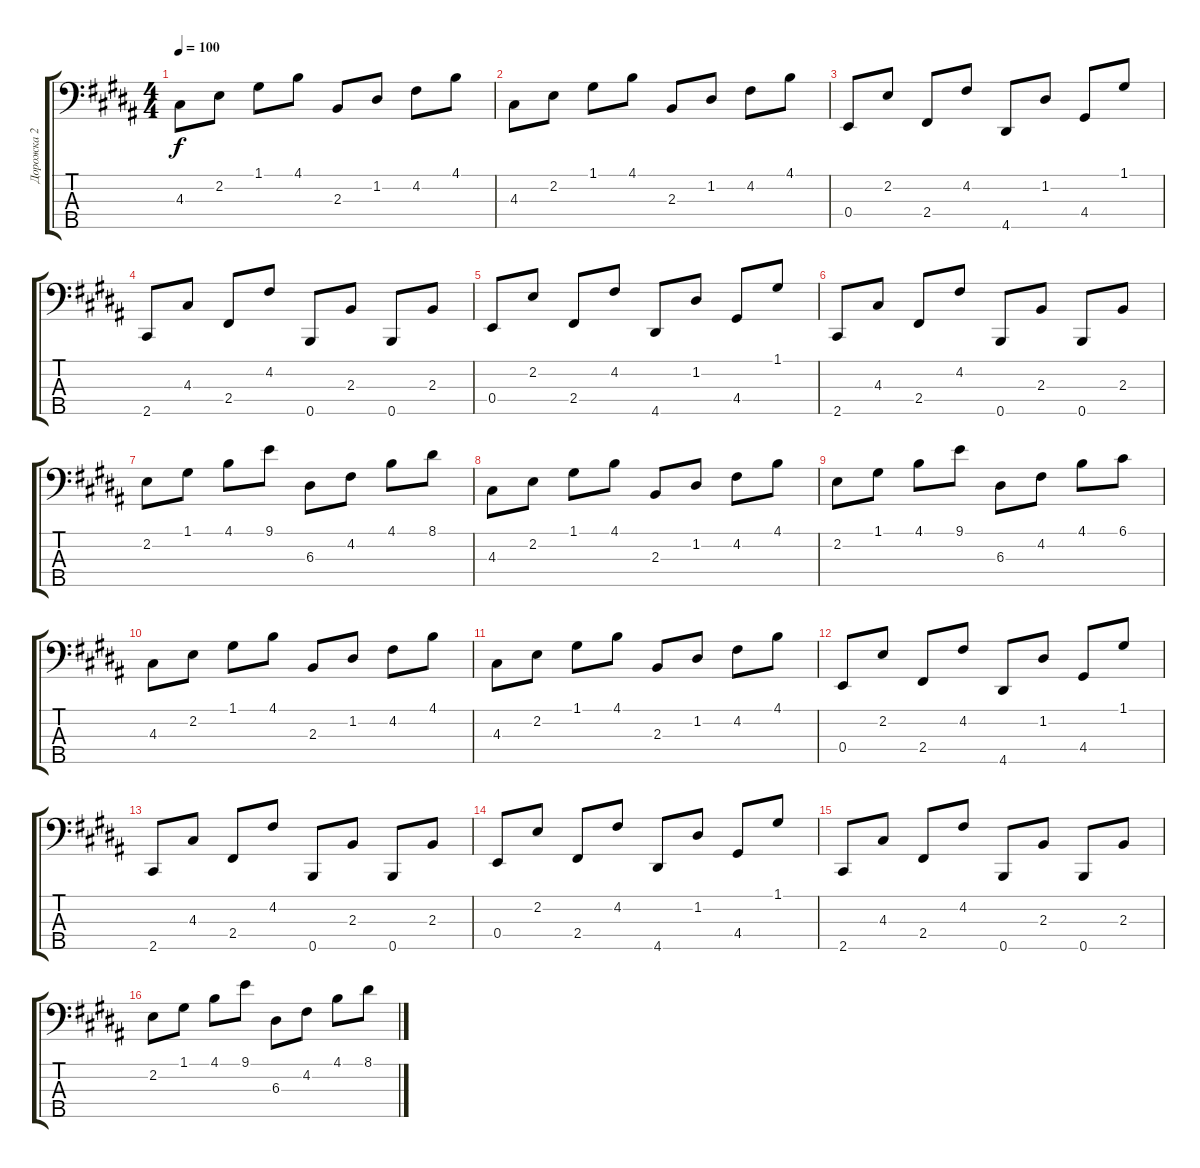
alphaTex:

\track ("Дорожка 2" "Дорожка 2") {instrument electricbassfinger bank 48}
\staff {score tabs}
\tuning (G2 D2 A1 E1 B0) {hide}
\ts (4 4)
\tempo 100
\clef f4
\ks b
4.3.8{dy f} 2.2.8 1.1.8 4.1.8 2.3.8 1.2.8 4.2.8 4.1.8 |
4.3.8 2.2.8 1.1.8 4.1.8 2.3.8 1.2.8 4.2.8 4.1.8 |
0.4.8 2.2.8 2.4.8 4.2.8 4.5.8 1.2.8 4.4.8 1.1.8 |
2.5.8 4.3.8 2.4.8 4.2.8 0.5.8 2.3.8 0.5.8 2.3.8 |
0.4.8 2.2.8 2.4.8 4.2.8 4.5.8 1.2.8 4.4.8 1.1.8 |
2.5.8 4.3.8 2.4.8 4.2.8 0.5.8 2.3.8 0.5.8 2.3.8 |
2.2.8 1.1.8 4.1.8 9.1.8 6.3.8 4.2.8 4.1.8 8.1.8 |
4.3.8 2.2.8 1.1.8 4.1.8 2.3.8 1.2.8 4.2.8 4.1.8 |
2.2.8 1.1.8 4.1.8 9.1.8 6.3.8 4.2.8 4.1.8 6.1.8 |
4.3.8 2.2.8 1.1.8 4.1.8 2.3.8 1.2.8 4.2.8 4.1.8 |
4.3.8 2.2.8 1.1.8 4.1.8 2.3.8 1.2.8 4.2.8 4.1.8 |
0.4.8 2.2.8 2.4.8 4.2.8 4.5.8 1.2.8 4.4.8 1.1.8 |
2.5.8 4.3.8 2.4.8 4.2.8 0.5.8 2.3.8 0.5.8 2.3.8 |
0.4.8 2.2.8 2.4.8 4.2.8 4.5.8 1.2.8 4.4.8 1.1.8 |
2.5.8 4.3.8 2.4.8 4.2.8 0.5.8 2.3.8 0.5.8 2.3.8 |
2.2.8 1.1.8 4.1.8 9.1.8 6.3.8 4.2.8 4.1.8 8.1.8
